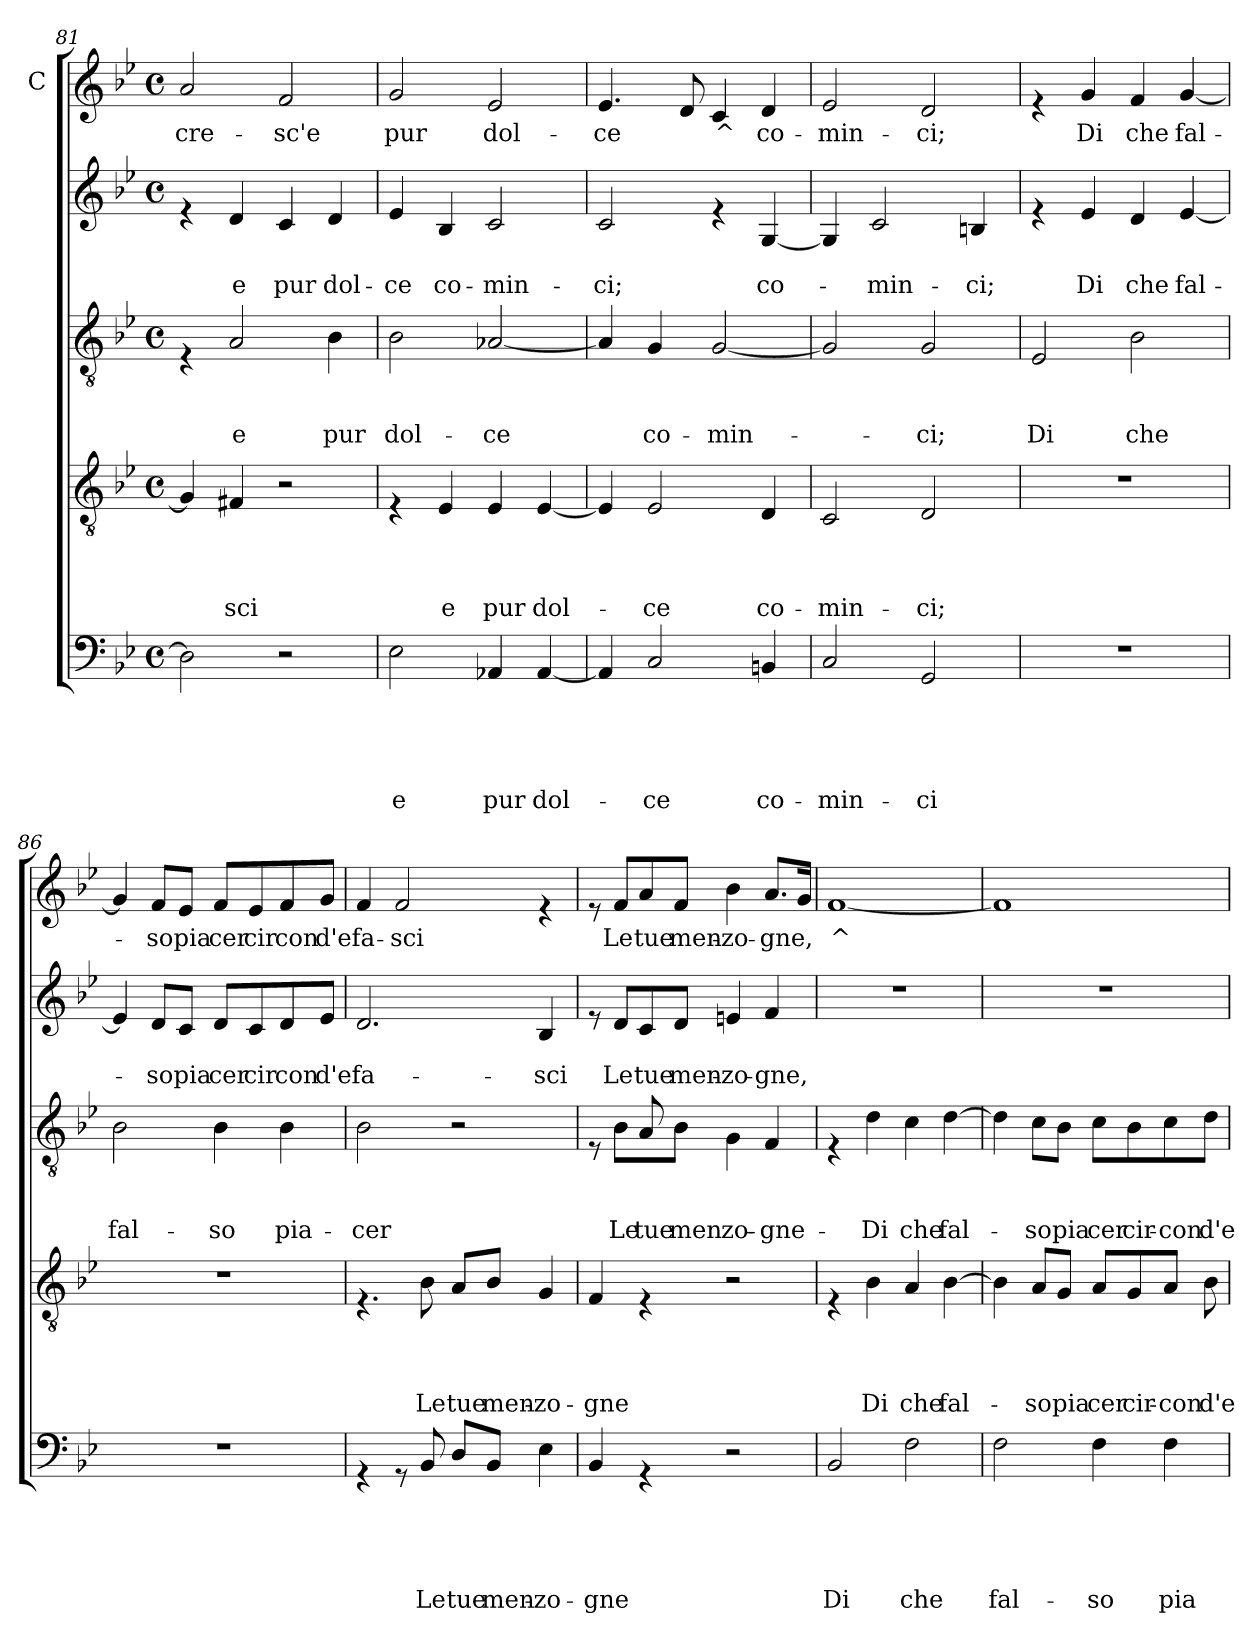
**kern	**text	**text	**text	**text	**text	**kern	**text	**text	**text	**text	**kern	**text	**text	**text	**kern	**text	**text	**kern	**text
*part5	*part5	*part5	*part5	*part5	*part5	*part4	*part4	*part4	*part4	*part4	*part3	*part3	*part3	*part3	*part2	*part2	*part2	*part1	*part1
*staff5	*staff5	*staff5	*staff5	*staff5	*staff5	*staff4	*staff4	*staff4	*staff4	*staff4	*staff3	*staff3	*staff3	*staff3	*staff2	*staff2	*staff2	*staff1	*staff1
*	*	*	*	*	*	*	*	*	*	*	*	*	*	*	*	*	*	*I"C	*
*clefF4	*	*	*	*	*	*clefGv2	*	*	*	*	*clefGv2	*	*	*	*clefG2	*	*	*clefG2	*
*k[b-e-]	*	*	*	*	*	*k[b-e-]	*	*	*	*	*k[b-e-]	*	*	*	*k[b-e-]	*	*	*k[b-e-]	*
*B-:	*	*	*	*	*	*B-:	*	*	*	*	*B-:	*	*	*	*B-:	*	*	*B-:	*
*M4/4	*	*	*	*	*	*M4/4	*	*	*	*	*M4/4	*	*	*	*M4/4	*	*	*M4/4	*
*met(c)	*	*	*	*	*	*met(c)	*	*	*	*	*met(c)	*	*	*	*met(c)	*	*	*met(c)	*
=81	=81	=81	=81	=81	=81	=81	=81	=81	=81	=81	=81	=81	=81	=81	=81	=81	=81	=81	=81
!	!	!	!	!	!	!	!	!	!	!	!	!	!	!	!	!	!	!	!LO:LY:b
2D\]	.	.	.	.	.	4G/]	.	.	.	.	4rE	.	.	.	4re	.	.	2a/	cre-
!	!	!	!	!	!	!	!	!	!	!LO:LY:b	!	!	!	!LO:LY:b	!	!	!LO:LY:b	!	!
.	.	.	.	.	.	4F#X/	.	.	.	sci	2A/	.	.	e	4d/	.	e	.	.
!	!	!	!	!	!	!	!	!	!	!	!	!	!	!	!	!	!LO:LY:b	!	!LO:LY:b
2r	.	.	.	.	.	2r	.	.	.	.	.	.	.	.	4c/	.	pur	2f/	-sc'e
!	!	!	!	!	!	!	!	!	!	!	!	!	!	!LO:LY:b	!	!	!LO:LY:b	!	!
.	.	.	.	.	.	.	.	.	.	.	4B-\	.	.	pur	4d/	.	dol-	.	.
=82	=82	=82	=82	=82	=82	=82	=82	=82	=82	=82	=82	=82	=82	=82	=82	=82	=82	=82	=82
!	!	!	!	!	!LO:LY:b	!	!	!	!	!	!	!	!	!LO:LY:b	!	!	!LO:LY:b	!	!LO:LY:b
2E-\	.	.	.	.	e	4rE	.	.	.	.	2B-\	.	.	dol-	4e-/	.	-ce	2g/	pur
!	!	!	!	!	!	!	!	!	!	!LO:LY:b	!	!	!	!	!	!	!LO:LY:b	!	!
.	.	.	.	.	.	4E-/	.	.	.	e	.	.	.	.	4B-/	.	co-	.	.
!	!	!	!	!	!LO:LY:b	!	!	!	!	!LO:LY:b	!	!	!	!LO:LY:b	!	!	!LO:LY:b	!	!LO:LY:b
4AA-X/	.	.	.	.	pur	4E-/	.	.	.	pur	[<2A-X/	.	.	-ce	2c/	.	-min-	2e-/	dol-
!	!	!	!	!	!LO:LY:b	!	!	!	!	!LO:LY:b	!	!	!	!	!	!	!	!	!
[<4AA-/	.	.	.	.	dol-	[<4E-/	.	.	.	dol-	.	.	.	.	.	.	.	.	.
!!LO:LB:g=z
=83	=83	=83	=83	=83	=83	=83	=83	=83	=83	=83	=83	=83	=83	=83	=83	=83	=83	=83	=83
!	!	!	!	!	!	!	!	!	!	!	!	!	!	!	!	!	!LO:LY:b	!	!LO:LY:b
4AA-/]	.	.	.	.	.	4E-/]	.	.	.	.	4A-/]	.	.	.	2c/	.	-ci;	4.e-/	-ce
!	!	!	!	!	!LO:LY:b	!	!	!	!	!LO:LY:b	!	!	!	!LO:LY:b	!	!	!	!	!
2C/	.	.	.	.	-ce	2E-/	.	.	.	-ce	4G/	.	.	co-	.	.	.	.	.
.	.	.	.	.	.	.	.	.	.	.	.	.	.	.	.	.	.	8d/	.
!	!	!	!	!	!	!	!	!	!	!	!	!	!	!LO:LY:b	!	!	!	!	!LO:LY:b
.	.	.	.	.	.	.	.	.	.	.	[<2G/	.	.	-min-	4re	.	.	4c/	^
!	!	!	!	!	!LO:LY:b	!	!	!	!	!LO:LY:b	!	!	!	!	!	!	!LO:LY:b	!	!LO:LY:b
4BBn/	.	.	.	.	co-	4D/	.	.	.	co-	.	.	.	.	[<4G/	.	co-	4d/	co-
=84	=84	=84	=84	=84	=84	=84	=84	=84	=84	=84	=84	=84	=84	=84	=84	=84	=84	=84	=84
!	!	!	!	!	!LO:LY:b	!	!	!	!	!LO:LY:b	!	!	!	!	!	!	!	!	!LO:LY:b
2C/	.	.	.	.	-min-	2C/	.	.	.	-min-	2G/]	.	.	.	4G/]	.	.	2e-/	-min-
!	!	!	!	!	!	!	!	!	!	!	!	!	!	!	!	!	!LO:LY:b	!	!
.	.	.	.	.	.	.	.	.	.	.	.	.	.	.	2c/	.	-min-	.	.
!	!	!	!	!	!LO:LY:b	!	!	!	!	!LO:LY:b	!	!	!	!LO:LY:b	!	!	!	!	!LO:LY:b
2GG/	.	.	.	.	-ci	2D/	.	.	.	-ci;	2G/	.	.	-ci;	.	.	.	2d/	-ci;
!	!	!	!	!	!	!	!	!	!	!	!	!	!	!	!	!	!LO:LY:b	!	!
.	.	.	.	.	.	.	.	.	.	.	.	.	.	.	4Bn/	.	-ci;	.	.
=85	=85	=85	=85	=85	=85	=85	=85	=85	=85	=85	=85	=85	=85	=85	=85	=85	=85	=85	=85
!	!	!	!	!	!	!	!	!	!	!	!	!	!	!LO:LY:b	!	!	!	!	!
1r	.	.	.	.	.	1r	.	.	.	.	2E-/	.	.	Di	4re	.	.	4re	.
!	!	!	!	!	!	!	!	!	!	!	!	!	!	!	!	!	!LO:LY:b	!	!LO:LY:b
.	.	.	.	.	.	.	.	.	.	.	.	.	.	.	4e-/	.	Di	4g/	Di
!	!	!	!	!	!	!	!	!	!	!	!	!	!	!LO:LY:b	!	!	!LO:LY:b	!	!LO:LY:b
.	.	.	.	.	.	.	.	.	.	.	2B-\	.	.	che	4d/	.	che	4f/	che
!	!	!	!	!	!	!	!	!	!	!	!	!	!	!	!	!	!LO:LY:b	!	!LO:LY:b
.	.	.	.	.	.	.	.	.	.	.	.	.	.	.	[<4e-/	.	fal-	[<4g/	fal-
=86	=86	=86	=86	=86	=86	=86	=86	=86	=86	=86	=86	=86	=86	=86	=86	=86	=86	=86	=86
!	!	!	!	!	!	!	!	!	!	!	!	!	!	!LO:LY:b	!	!	!	!	!
1r	.	.	.	.	.	1r	.	.	.	.	2B-\	.	.	fal-	4e-/]	.	.	4g/]	.
!	!	!	!	!	!	!	!	!	!	!	!	!	!	!	!	!	!LO:LY:b	!	!LO:LY:b
.	.	.	.	.	.	.	.	.	.	.	.	.	.	.	8d/L	.	-so	8f/L	-so
!	!	!	!	!	!	!	!	!	!	!	!	!	!	!	!	!	!LO:LY:b	!	!LO:LY:b
.	.	.	.	.	.	.	.	.	.	.	.	.	.	.	8c/J	.	pia	8e-/J	pia
!	!	!	!	!	!	!	!	!	!	!	!	!	!	!LO:LY:b	!	!	!LO:LY:b	!	!LO:LY:b
.	.	.	.	.	.	.	.	.	.	.	4B-\	.	.	-so	8d/L	.	cer	8f/L	cer
!	!	!	!	!	!	!	!	!	!	!	!	!	!	!	!	!	!LO:LY:b	!	!LO:LY:b
.	.	.	.	.	.	.	.	.	.	.	.	.	.	.	8c/	.	cir	8e-/	cir
!	!	!	!	!	!	!	!	!	!	!	!	!	!	!LO:LY:b	!	!	!LO:LY:b	!	!LO:LY:b
.	.	.	.	.	.	.	.	.	.	.	4B-\	.	.	pia-	8d/	.	con	8f/	con
!	!	!	!	!	!	!	!	!	!	!	!	!	!	!	!	!	!LO:LY:b	!	!LO:LY:b
.	.	.	.	.	.	.	.	.	.	.	.	.	.	.	8e-/J	.	d'e	8g/J	d'e
=87	=87	=87	=87	=87	=87	=87	=87	=87	=87	=87	=87	=87	=87	=87	=87	=87	=87	=87	=87
!	!	!	!	!	!	!	!	!	!	!	!	!	!	!LO:LY:b	!	!	!LO:LY:b	!	!LO:LY:b
4rGG	.	.	.	.	.	4.rE	.	.	.	.	2B-\	.	.	-cer	2.d/	.	fa-	4f/	fa-
!	!	!	!	!	!	!	!	!	!	!	!	!	!	!	!	!	!	!	!LO:LY:b
8rFF	.	.	.	.	.	.	.	.	.	.	.	.	.	.	.	.	.	2f/	-sci
!	!	!	!	!	!LO:LY:b	!	!	!	!	!LO:LY:b	!	!	!	!	!	!	!	!	!
8BB-/	.	.	.	.	Le	8B-\	.	.	.	Le	.	.	.	.	.	.	.	.	.
!	!	!	!	!	!LO:LY:b	!	!	!	!	!LO:LY:b	!	!	!	!	!	!	!	!	!
8D/L	.	.	.	.	tue	8A/L	.	.	.	tue	2r	.	.	.	.	.	.	.	.
!	!	!	!	!	!LO:LY:b	!	!	!	!	!LO:LY:b	!	!	!	!	!	!	!	!	!
8BB-/J	.	.	.	.	men-	8B-/J	.	.	.	men-	.	.	.	.	.	.	.	.	.
!	!	!	!	!	!LO:LY:b	!	!	!	!	!LO:LY:b	!	!	!	!	!	!	!LO:LY:b	!	!
4E-\	.	.	.	.	-zo-	4G/	.	.	.	-zo-	.	.	.	.	4B-/	.	-sci	4re	.
!!LO:PB:g=z
=88	=88	=88	=88	=88	=88	=88	=88	=88	=88	=88	=88	=88	=88	=88	=88	=88	=88	=88	=88
!	!	!	!	!	!LO:LY:b	!	!	!	!	!LO:LY:b	!	!	!	!	!	!	!	!	!
*	*	*	*	*	*	*	*	*	*	*	*^	*	*	*	*	*	*	*	*
4BB-/	.	.	.	.	-gne	4F/	.	.	.	-gne	8rE	4ryy	.	.	.	8re	.	.	8re	.
!	!	!	!	!	!	!	!	!	!	!	!	!	!	!	!LO:LY:b	!	!	!LO:LY:b	!	!LO:LY:b
.	.	.	.	.	.	.	.	.	.	.	8B-\L	.	.	.	Le	8d/L	.	Le	8f/L	Le
!	!	!	!	!	!	!	!	!	!	!	!	!	!	!	!LO:LY:b	!	!	!LO:LY:b	!	!LO:LY:b
4rGG	.	.	.	.	.	4rE	.	.	.	.	8ryy	8A/	.	.	-tue	8c/	.	tue	8a/	tue
!	!	!	!	!	!	!	!	!	!	!	!	!	!	!	!LO:LY:b	!	!	!LO:LY:b	!	!LO:LY:b
.	.	.	.	.	.	.	.	.	.	.	8B-\J	8ryy	.	.	men-	8d/J	.	men-	8f/J	men-
!	!	!	!	!	!	!	!	!	!	!	!	!	!	!	!LO:LY:b	!	!	!LO:LY:b	!	!LO:LY:b
2r	.	.	.	.	.	2r	.	.	.	.	2ryy	4G\	.	.	zo-	4en/	.	-zo-	4b-\	-zo-
!	!	!	!	!	!	!	!	!	!	!	!	!	!	!	!LO:LY:b	!	!	!LO:LY:b	!	!LO:LY:b
.	.	.	.	.	.	.	.	.	.	.	.	4F/	.	.	-gne	4f/	.	-gne,	8.a/L	-gne,
.	.	.	.	.	.	.	.	.	.	.	.	.	.	.	.	.	.	.	16g/Jk	.
*	*	*	*	*	*	*	*	*	*	*	*v	*v	*	*	*	*	*	*	*	*
=89	=89	=89	=89	=89	=89	=89	=89	=89	=89	=89	=89	=89	=89	=89	=89	=89	=89	=89	=89
!	!	!	!	!	!LO:LY:b	!	!	!	!	!	!	!	!	!	!	!	!	!	!LO:LY:b
2BB-/	.	.	.	.	Di	4rE	.	.	.	.	4rE	.	.	.	1r	.	.	[<1f	^
!	!	!	!	!	!	!	!	!	!	!LO:LY:b	!	!	!	!LO:LY:b	!	!	!	!	!
.	.	.	.	.	.	4B-\	.	.	.	Di	4d\	.	.	Di	.	.	.	.	.
!	!	!	!	!	!LO:LY:b	!	!	!	!	!LO:LY:b	!	!	!	!LO:LY:b	!	!	!	!	!
2F\	.	.	.	.	che	4A/	.	.	.	che	4c\	.	.	che	.	.	.	.	.
!	!	!	!	!	!	!	!	!	!	!LO:LY:b	!	!	!	!LO:LY:b	!	!	!	!	!
.	.	.	.	.	.	[>4B-\	.	.	.	fal-	[>4d\	.	.	fal-	.	.	.	.	.
=90	=90	=90	=90	=90	=90	=90	=90	=90	=90	=90	=90	=90	=90	=90	=90	=90	=90	=90	=90
!	!	!	!	!	!LO:LY:b	!	!	!	!	!	!	!	!	!	!	!	!	!	!
2F\	.	.	.	.	fal-	4B-\]	.	.	.	.	4d\]	.	.	.	1r	.	.	1f]	.
!	!	!	!	!	!	!	!	!	!	!LO:LY:b	!	!	!	!LO:LY:b	!	!	!	!	!
.	.	.	.	.	.	8A/L	.	.	.	-so	8c\L	.	.	-so	.	.	.	.	.
!	!	!	!	!	!	!	!	!	!	!LO:LY:b	!	!	!	!LO:LY:b	!	!	!	!	!
.	.	.	.	.	.	8G/J	.	.	.	pia	8B-\J	.	.	pia	.	.	.	.	.
!	!	!	!	!	!LO:LY:b	!	!	!	!	!LO:LY:b	!	!	!	!LO:LY:b	!	!	!	!	!
4F\	.	.	.	.	-so	8A/L	.	.	.	cer	8c\L	.	.	cer	.	.	.	.	.
!	!	!	!	!	!	!	!	!	!	!LO:LY:b	!	!	!	!LO:LY:b	!	!	!	!	!
.	.	.	.	.	.	8G/	.	.	.	cir-	8B-\	.	.	cir-	.	.	.	.	.
!	!	!	!	!	!LO:LY:b	!	!	!	!	!LO:LY:b	!	!	!	!LO:LY:b	!	!	!	!	!
4F\	.	.	.	.	pia-	8A/J	.	.	.	-con	8c\	.	.	-con	.	.	.	.	.
!	!	!	!	!	!	!	!	!	!	!LO:LY:b	!	!	!	!LO:LY:b	!	!	!	!	!
.	.	.	.	.	.	8B-\	.	.	.	d'e	8d\J	.	.	d'e	.	.	.	.	.
=	=	=	=	=	=	=	=	=	=	=	=	=	=	=	=	=	=	=	=
*-	*-	*-	*-	*-	*-	*-	*-	*-	*-	*-	*-	*-	*-	*-	*-	*-	*-	*-	*-
